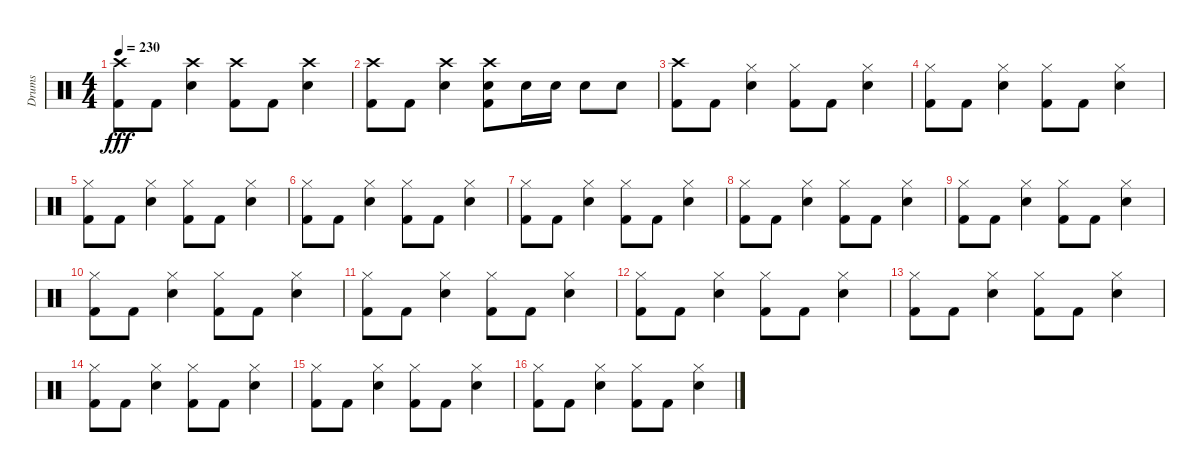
\track ("Drums" "Drums") {instrument percussion}
\staff {score}
\articulation defaults
\ts (4 4)
\tempo 230
\clef neutral
\ks c
("Crash high (hit)" "Kick (hit) 2").8{dy fff} "Kick (hit) 2".8 ("Crash high (hit)" "Electric Snare (hit)").4 ("Crash high (hit)" "Kick (hit) 2").8 "Kick (hit) 2".8 ("Crash high (hit)" "Electric Snare (hit)").4 |
("Crash high (hit)" "Kick (hit) 2").8 "Kick (hit) 2".8 ("Crash high (hit)" "Electric Snare (hit)").4 ("Crash high (hit)" "Electric Snare (hit)" "Kick (hit) 2").8 "Electric Snare (hit)".16 "Electric Snare (hit)".16 "Electric Snare (hit)".8 "Electric Snare (hit)".8 |
("Crash high (hit)" "Kick (hit) 2").8 "Kick (hit) 2".8 ("Hi-Hat (closed)" "Electric Snare (hit)").4 ("Hi-Hat (closed)" "Kick (hit) 2").8 "Kick (hit) 2".8 ("Hi-Hat (closed)" "Electric Snare (hit)").4 |
("Hi-Hat (closed)" "Kick (hit) 2").8 "Kick (hit) 2".8 ("Hi-Hat (closed)" "Electric Snare (hit)").4 ("Hi-Hat (closed)" "Kick (hit) 2").8 "Kick (hit) 2".8 ("Hi-Hat (closed)" "Electric Snare (hit)").4 |
("Hi-Hat (closed)" "Kick (hit) 2").8 "Kick (hit) 2".8 ("Hi-Hat (closed)" "Electric Snare (hit)").4 ("Hi-Hat (closed)" "Kick (hit) 2").8 "Kick (hit) 2".8 ("Hi-Hat (closed)" "Electric Snare (hit)").4 |
("Hi-Hat (closed)" "Kick (hit) 2").8 "Kick (hit) 2".8 ("Hi-Hat (closed)" "Electric Snare (hit)").4 ("Hi-Hat (closed)" "Kick (hit) 2").8 "Kick (hit) 2".8 ("Hi-Hat (closed)" "Electric Snare (hit)").4 |
("Hi-Hat (closed)" "Kick (hit) 2").8 "Kick (hit) 2".8 ("Hi-Hat (closed)" "Electric Snare (hit)").4 ("Hi-Hat (closed)" "Kick (hit) 2").8 "Kick (hit) 2".8 ("Hi-Hat (closed)" "Electric Snare (hit)").4 |
("Hi-Hat (closed)" "Kick (hit) 2").8 "Kick (hit) 2".8 ("Hi-Hat (closed)" "Electric Snare (hit)").4 ("Hi-Hat (closed)" "Kick (hit) 2").8 "Kick (hit) 2".8 ("Hi-Hat (closed)" "Electric Snare (hit)").4 |
("Hi-Hat (closed)" "Kick (hit) 2").8 "Kick (hit) 2".8 ("Hi-Hat (closed)" "Electric Snare (hit)").4 ("Hi-Hat (closed)" "Kick (hit) 2").8 "Kick (hit) 2".8 ("Hi-Hat (closed)" "Electric Snare (hit)").4 |
("Hi-Hat (closed)" "Kick (hit) 2").8 "Kick (hit) 2".8 ("Hi-Hat (closed)" "Electric Snare (hit)").4 ("Hi-Hat (closed)" "Kick (hit) 2").8 "Kick (hit) 2".8 ("Hi-Hat (closed)" "Electric Snare (hit)").4 |
("Hi-Hat (closed)" "Kick (hit) 2").8 "Kick (hit) 2".8 ("Hi-Hat (closed)" "Electric Snare (hit)").4 ("Hi-Hat (closed)" "Kick (hit) 2").8 "Kick (hit) 2".8 ("Hi-Hat (closed)" "Electric Snare (hit)").4 |
("Hi-Hat (closed)" "Kick (hit) 2").8 "Kick (hit) 2".8 ("Hi-Hat (closed)" "Electric Snare (hit)").4 ("Hi-Hat (closed)" "Kick (hit) 2").8 "Kick (hit) 2".8 ("Hi-Hat (closed)" "Electric Snare (hit)").4 |
("Hi-Hat (closed)" "Kick (hit) 2").8 "Kick (hit) 2".8 ("Hi-Hat (closed)" "Electric Snare (hit)").4 ("Hi-Hat (closed)" "Kick (hit) 2").8 "Kick (hit) 2".8 ("Hi-Hat (closed)" "Electric Snare (hit)").4 |
("Hi-Hat (closed)" "Kick (hit) 2").8 "Kick (hit) 2".8 ("Hi-Hat (closed)" "Electric Snare (hit)").4 ("Hi-Hat (closed)" "Kick (hit) 2").8 "Kick (hit) 2".8 ("Hi-Hat (closed)" "Electric Snare (hit)").4 |
("Hi-Hat (closed)" "Kick (hit) 2").8 "Kick (hit) 2".8 ("Hi-Hat (closed)" "Electric Snare (hit)").4 ("Hi-Hat (closed)" "Kick (hit) 2").8 "Kick (hit) 2".8 ("Hi-Hat (closed)" "Electric Snare (hit)").4 |
("Hi-Hat (closed)" "Kick (hit) 2").8 "Kick (hit) 2".8 ("Hi-Hat (closed)" "Electric Snare (hit)").4 ("Hi-Hat (closed)" "Kick (hit) 2").8 "Kick (hit) 2".8 ("Hi-Hat (closed)" "Electric Snare (hit)").4
